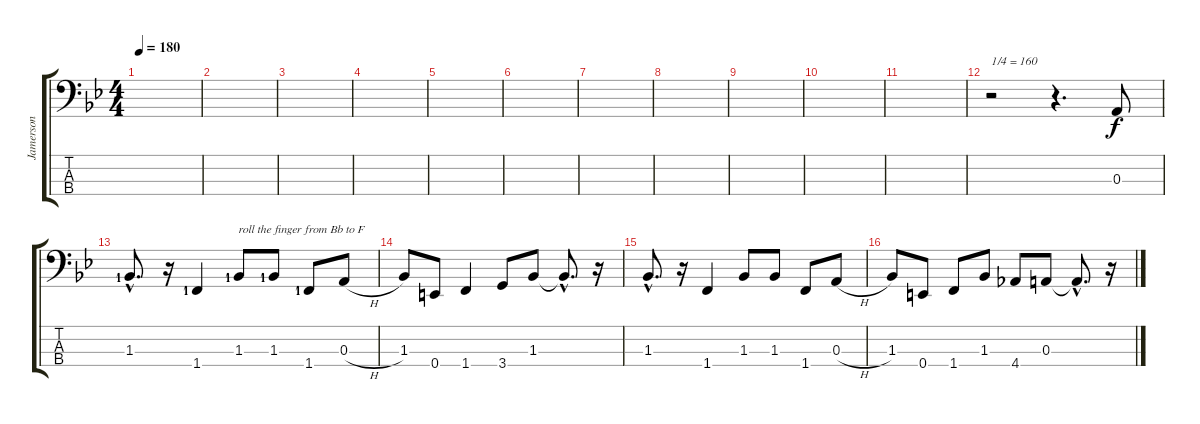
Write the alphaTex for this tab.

\track ("Jamerson" "Jamerson") {instrument electricbassfinger}
\staff {score tabs}
\tuning (G2 D2 A1 E1) {hide}
\ts (4 4)
\tempo 180
\clef f4
\ks bb
|
|
|
|
|
|
|
|
|
|
|
r.2{txt "1/4 = 160"} r.4{d} 0.3.8 |
1.3{hac lf 2}.8{d} r.16 1.4{lf 2}.4 1.3{lf 2}.8{txt "roll the finger from Bb to F"} 1.3{lf 2}.8 1.4{lf 2}.8 0.3{h}.8 |
1.3.8 0.4.8 1.4.4 3.4.8 1.3.8 1.3{hac t}.8{d} r.16 |
1.3{hac}.8{d} r.16 1.4.4 1.3.8 1.3.8 1.4.8 0.3{h}.8 |
1.3.8 0.4.8 1.4.8 1.3.8 4.4.8 0.3.8 0.3{hac t}.8{d} r.16
